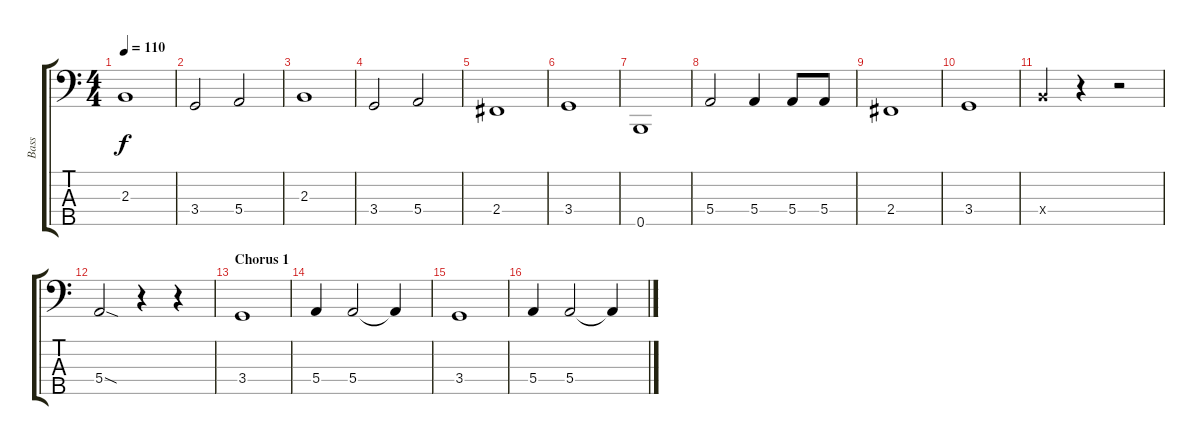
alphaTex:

\track ("Bass" "Bass") {instrument electricbassfinger}
\staff {score tabs}
\tuning (G2 D2 A1 E1 B0) {hide}
\ts (4 4)
\tempo 110
\clef f4
\ks c
2.3.1{dy f} |
3.4.2 5.4.2 |
2.3.1 |
3.4.2 5.4.2 |
2.4.1 |
3.4.1 |
0.5.1 |
5.4.2 5.4.4 5.4.8 5.4.8 |
2.4.1 |
3.4.1 |
7.4{x}.4 r.4 r.2 |
5.4{sod}.2 r.4 r.4 |
\section ("" "Chorus 1")
3.4.1 |
5.4.4 5.4.2 5.4{t}.4 |
3.4.1 |
5.4.4 5.4.2 5.4{t}.4
